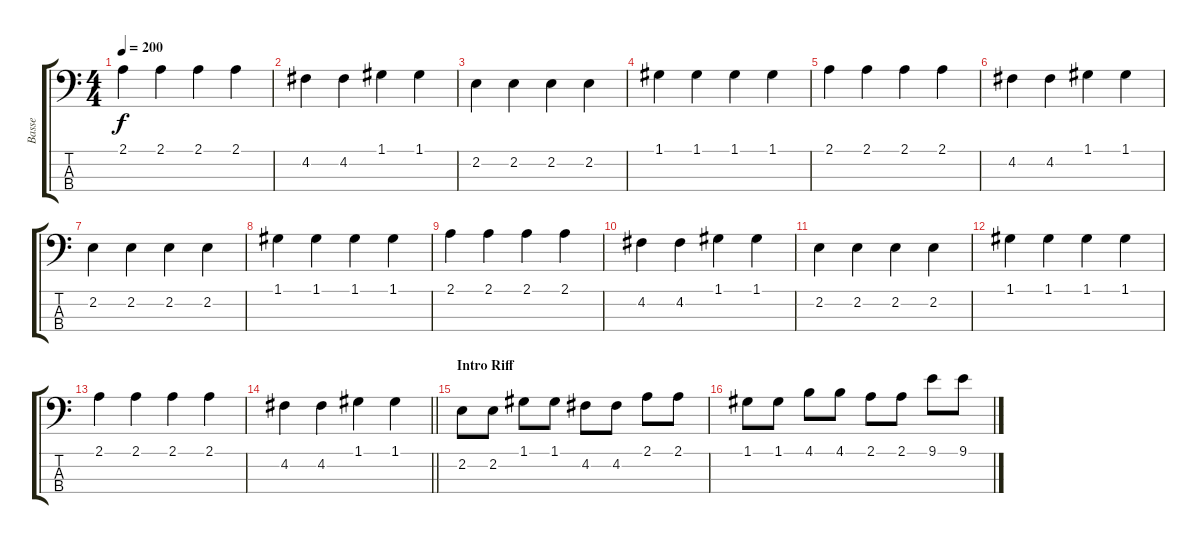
\track ("Basse" "Basse") {instrument electricbassfinger}
\staff {score tabs}
\tuning (G2 D2 A1 E1) {hide}
\ts (4 4)
\tempo 200
\clef f4
\ks c
2.1.4{dy f} 2.1.4 2.1.4 2.1.4 |
4.2.4 4.2.4 1.1.4 1.1.4 |
2.2.4 2.2.4 2.2.4 2.2.4 |
1.1.4 1.1.4 1.1.4 1.1.4 |
2.1.4 2.1.4 2.1.4 2.1.4 |
4.2.4 4.2.4 1.1.4 1.1.4 |
2.2.4 2.2.4 2.2.4 2.2.4 |
1.1.4 1.1.4 1.1.4 1.1.4 |
2.1.4 2.1.4 2.1.4 2.1.4 |
4.2.4 4.2.4 1.1.4 1.1.4 |
2.2.4 2.2.4 2.2.4 2.2.4 |
1.1.4 1.1.4 1.1.4 1.1.4 |
2.1.4 2.1.4 2.1.4 2.1.4 |
\barLineRight lightlight
4.2.4 4.2.4 1.1.4 1.1.4 |
\section ("" "Intro Riff")
2.2.8 2.2.8 1.1.8 1.1.8 4.2.8 4.2.8 2.1.8 2.1.8 |
1.1.8 1.1.8 4.1.8 4.1.8 2.1.8 2.1.8 9.1.8 9.1.8
